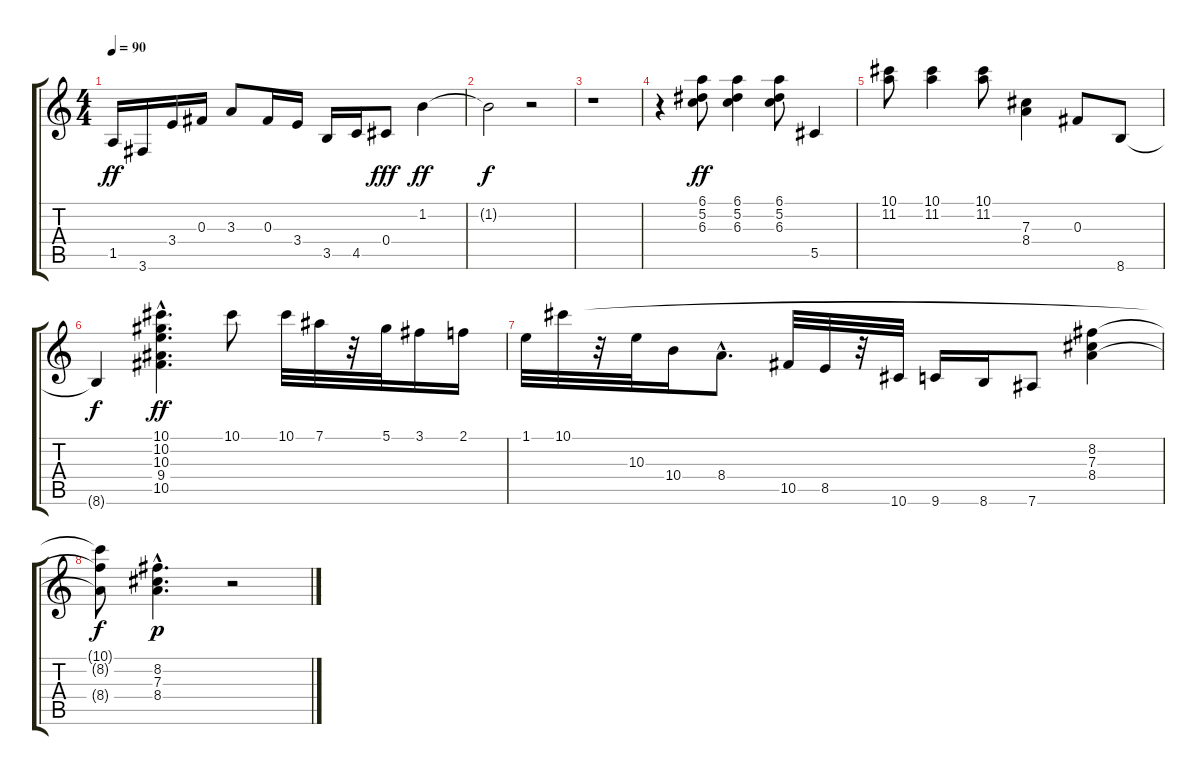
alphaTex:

\track "" {instrument acousticguitarsteel}
\staff {score tabs}
\tuning (Eb4 Bb3 Gb3 Db3 Ab2 Eb2) {hide}
\ts (4 4)
\tempo 90
\clef g2
\ks c
1.5.16{dy ff} 3.6.16 3.4.16 0.3.16 3.3.8 0.3.16 3.4.16 3.5.16 4.5.16 0.4.8{dy fff} 1.2.4{dy ff} |
1.2{t}.2{dy f} r.2 |
r.1 |
r.4 (6.1 5.2 6.3).8{dy ff} (6.1 5.2 6.3).4 (6.1 5.2 6.3).8 5.5.4 |
(10.1 11.2).8 (10.1 11.2).4 (10.1 11.2).8 (7.3 8.4).4 0.3.8 8.6.8 |
8.6{t}.4{dy f} (10.1{hac} 10.2{hac} 10.3{hac} 9.4{hac} 10.5{hac}).4{d dy ff} 10.1.8 10.1.32 7.1.32 r.32 5.1.32 3.1.16 2.1.16 |
1.1.32 10.1.32 r.32 10.3.32 10.4.16 8.4{hac}.8{d} 10.5.32 8.5.32 r.32 10.6.32 9.6.16 8.6.16 7.6.8 (8.2 7.3 8.4).4 |
(10.1{t} 8.2{t} 8.4{t}).8{dy f} (8.2{hac} 7.3{hac} 8.4{hac}).4{d dy p} r.2
